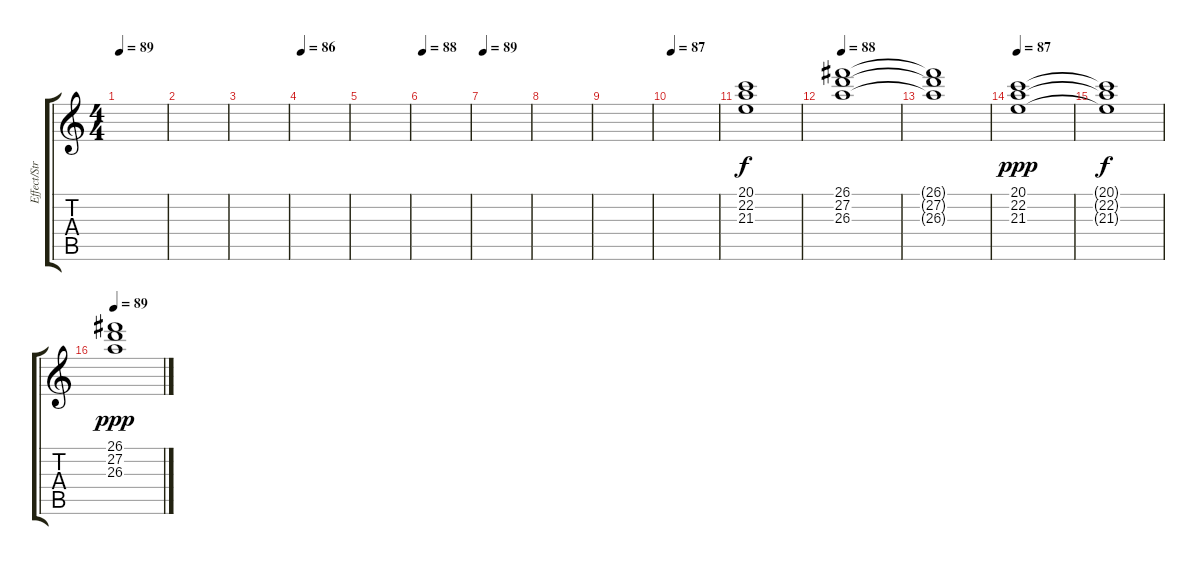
\track ("Effect/Strings" "Effect/Str") {instrument fx1rain}
\staff {score tabs}
\tuning (E4 B3 G3 D3 A2 E2) {hide}
\ts (4 4)
\tempo 89
\clef g2
\ks c
|
|
|
\tempo 86
|
|
\tempo 88
|
\tempo 89
|
|
|
\tempo 87
|
(20.1 22.2 21.3).1{volume 9} |
\tempo 88
(26.1 27.2 26.3).1 |
(26.1{t} 27.2{t} 26.3{t}).1{dy f} |
\tempo 87
(20.1 22.2 21.3).1{dy ppp volume 12} |
(20.1{t} 22.2{t} 21.3{t}).1{dy f} |
\tempo 89
(26.1 27.2 26.3).1{dy ppp}
